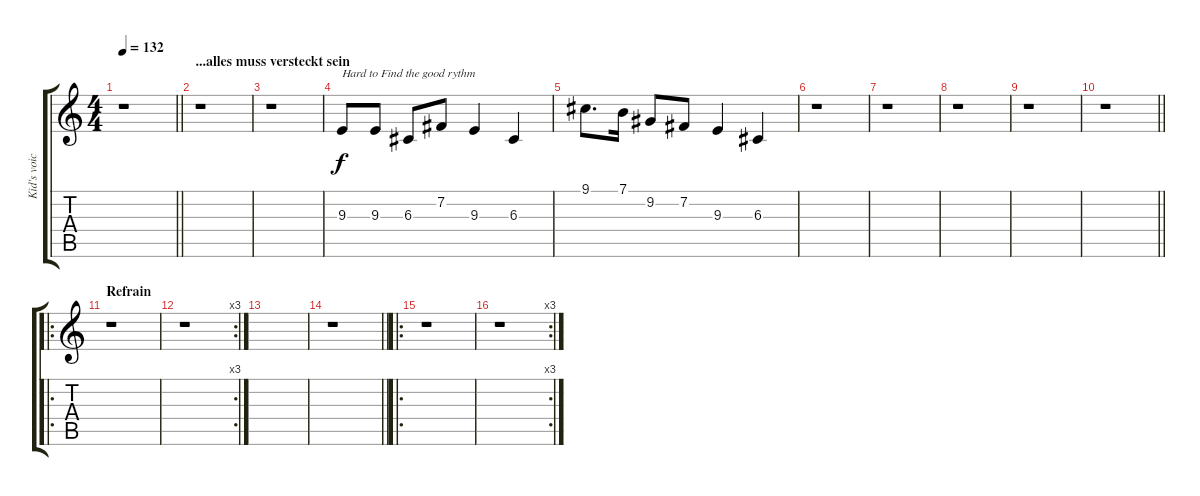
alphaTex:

\track ("Kid's voice" "Kid's voic") {instrument oboe}
\staff {score tabs}
\tuning (E4 B3 G3 D3 A2 E2) {hide}
\ts (4 4)
\tempo 132
\clef g2
\barLineRight lightlight
\ks c
r.1{dy f} |
\section ("" "...alles muss versteckt sein")
r.1 |
r.1 |
9.3.8{txt "Hard to Find the good rythm"} 9.3.8 6.3.8 7.2.8 9.3.4 6.3.4 |
9.1.8{d} 7.1.16 9.2.8 7.2.8 9.3.4 6.3.4 |
r.1 |
r.1 |
r.1 |
r.1 |
\barLineRight lightlight
r.1 |
\ro
\section ("" "Refrain")
r.1 |
\rc 3
r.1 |
|
\barLineRight lightlight
r.1 |
\ro
r.1 |
\rc 3
r.1
